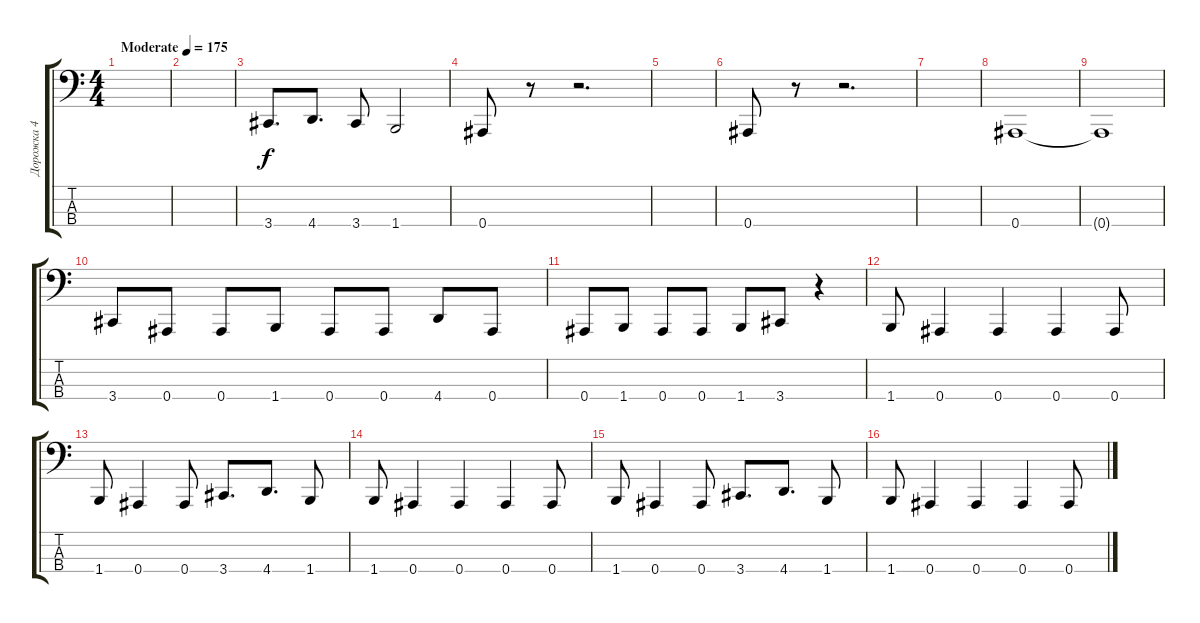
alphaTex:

\track ("Дорожка 4" "Дорожка 4") {instrument electricbasspick}
\staff {score tabs}
\tuning (Eb2 Bb1 F1 Bb0) {hide}
\ts (4 4)
\tempo (175 "Moderate")
\clef f4
\ks c
|
|
3.4.8{d} 4.4.8{d} 3.4.8 1.4.2 |
0.4.8 r.8 r.2{d} |
|
0.4.8 r.8 r.2{d} |
|
0.4.1 |
0.4{t}.1 |
3.4.8 0.4.8 0.4.8 1.4.8 0.4.8 0.4.8 4.4.8 0.4.8 |
0.4.8 1.4.8 0.4.8 0.4.8 1.4.8 3.4.8 r.4 |
1.4.8 0.4.4 0.4.4 0.4.4 0.4.8 |
1.4.8 0.4.4 0.4.8 3.4.8{d} 4.4.8{d} 1.4.8 |
1.4.8 0.4.4 0.4.4 0.4.4 0.4.8 |
1.4.8 0.4.4 0.4.8 3.4.8{d} 4.4.8{d} 1.4.8 |
1.4.8 0.4.4 0.4.4 0.4.4 0.4.8
